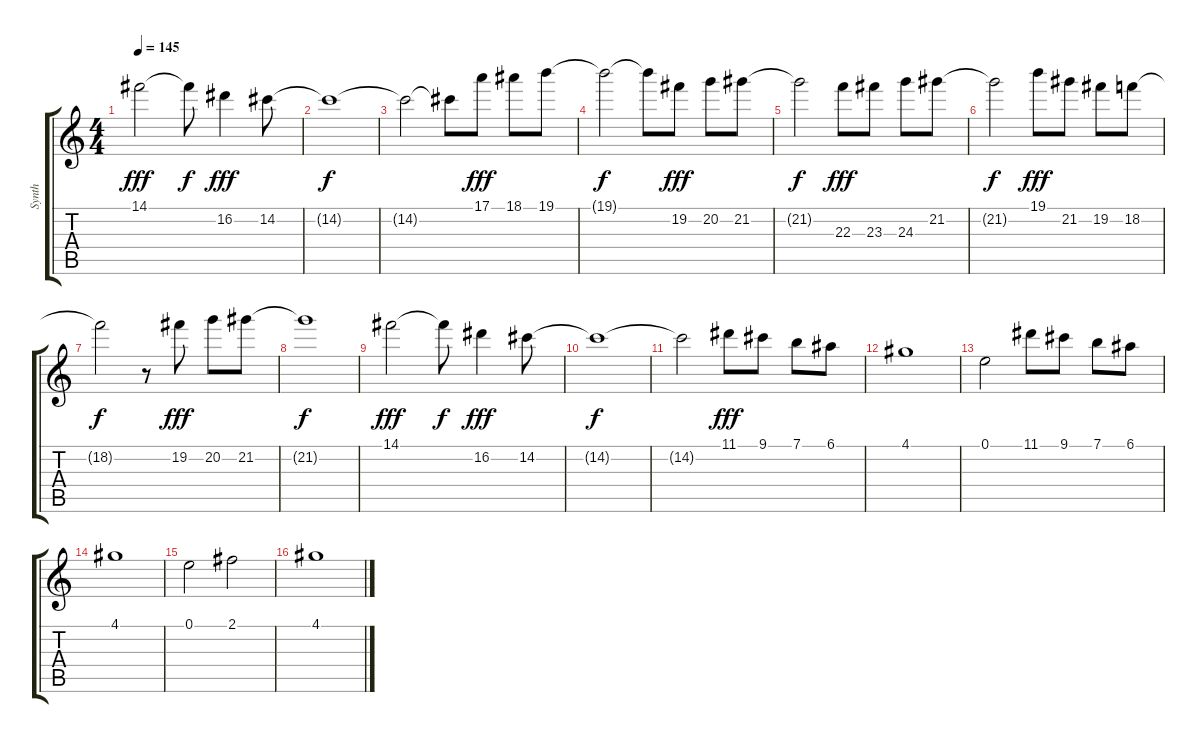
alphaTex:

\track ("Synth" "Synth") {instrument synthbass2}
\staff {score tabs}
\tuning (E4 B3 G3 D3 A2 E2) {hide}
\ts (4 4)
\tempo 145
\clef g2
\ks c
14.1.2{dy fff} 14.1{t}.8{dy f} 16.2.4{dy fff} 14.2.8 |
14.2{t}.1{dy f} |
14.2{t}.2 14.2{t}.8 17.1.8{dy fff} 18.1.8 19.1.8 |
19.1{t}.2{dy f} 19.1{t}.8 19.2.8{dy fff} 20.2.8 21.2.8 |
21.2{t}.2{dy f} 22.3.8{dy fff} 23.3.8 24.3.8 21.2.8 |
21.2{t}.2{dy f} 19.1.8{dy fff} 21.2.8 19.2.8 18.2.8 |
18.2{t}.2{dy f} r.8 19.2.8{dy fff} 20.2.8 21.2.8 |
21.2{t}.1{dy f} |
14.1.2{dy fff} 14.1{t}.8{dy f} 16.2.4{dy fff} 14.2.8 |
14.2{t}.1{dy f} |
14.2{t}.2 11.1.8{dy fff} 9.1.8 7.1.8 6.1.8 |
4.1.1 |
0.1.2 11.1.8 9.1.8 7.1.8 6.1.8 |
4.1.1 |
0.1.2 2.1.2 |
4.1.1
